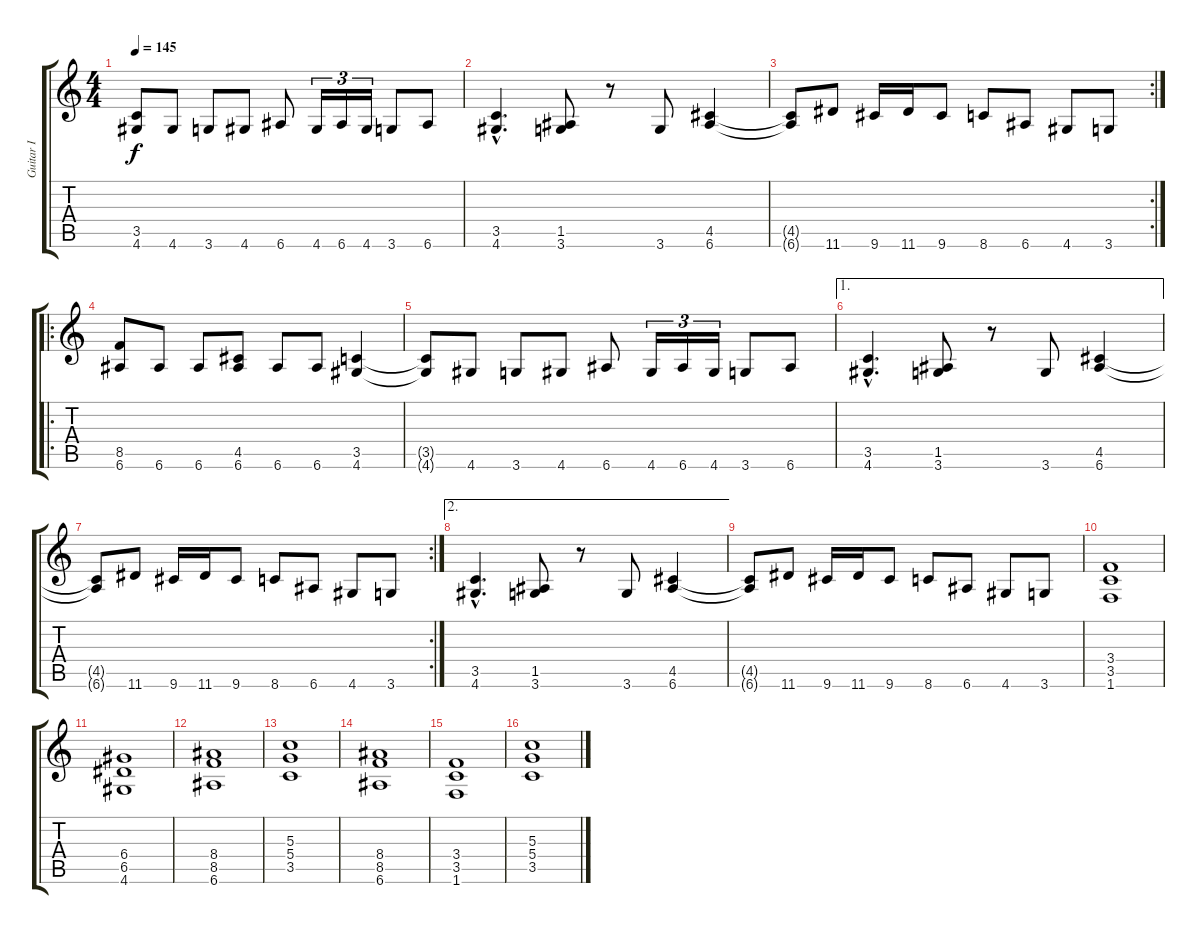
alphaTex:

\track ("Guitar I" "Guitar I") {instrument distortionguitar}
\staff {score tabs}
\tuning (E4 B3 G3 D3 A2 E2) {hide}
\ts (4 4)
\tempo 145
\clef g2
\ks c
(3.5{t} 4.6{t}).8{dy f} 4.6.8 3.6.8 4.6.8 6.6.8 4.6.16{tu (3 2)} 6.6.16{tu (3 2)} 4.6.16{tu (3 2)} 3.6.8 6.6.8 |
(3.5{hac} 4.6{hac}).4{d} (1.5 3.6).8 r.8 3.6.8 (4.5 6.6).4 |
\rc 2
(4.5{t} 6.6{t}).8 11.6.8 9.6.16 11.6.16 9.6.8 8.6.8 6.6.8 4.6.8 3.6.8 |
\ro
(8.5 6.6).8 6.6.8 6.6.8 (4.5 6.6).8 6.6.8 6.6.8 (3.5 4.6).4 |
(3.5{t} 4.6{t}).8 4.6.8 3.6.8 4.6.8 6.6.8 4.6.16{tu (3 2)} 6.6.16{tu (3 2)} 4.6.16{tu (3 2)} 3.6.8 6.6.8 |
\ae 1
(3.5{hac} 4.6{hac}).4{d} (1.5 3.6).8 r.8 3.6.8 (4.5 6.6).4 |
\rc 2
(4.5{t} 6.6{t}).8 11.6.8 9.6.16 11.6.16 9.6.8 8.6.8 6.6.8 4.6.8 3.6.8 |
\ae 2
(3.5{hac} 4.6{hac}).4{d} (1.5 3.6).8 r.8 3.6.8 (4.5 6.6).4 |
(4.5{t} 6.6{t}).8 11.6.8 9.6.16 11.6.16 9.6.8 8.6.8 6.6.8 4.6.8 3.6.8 |
(3.4 3.5 1.6).1 |
(6.4 6.5 4.6).1 |
(8.4 8.5 6.6).1 |
(5.3 5.4 3.5).1 |
(8.4 8.5 6.6).1 |
(3.4 3.5 1.6).1 |
(5.3 5.4 3.5).1
